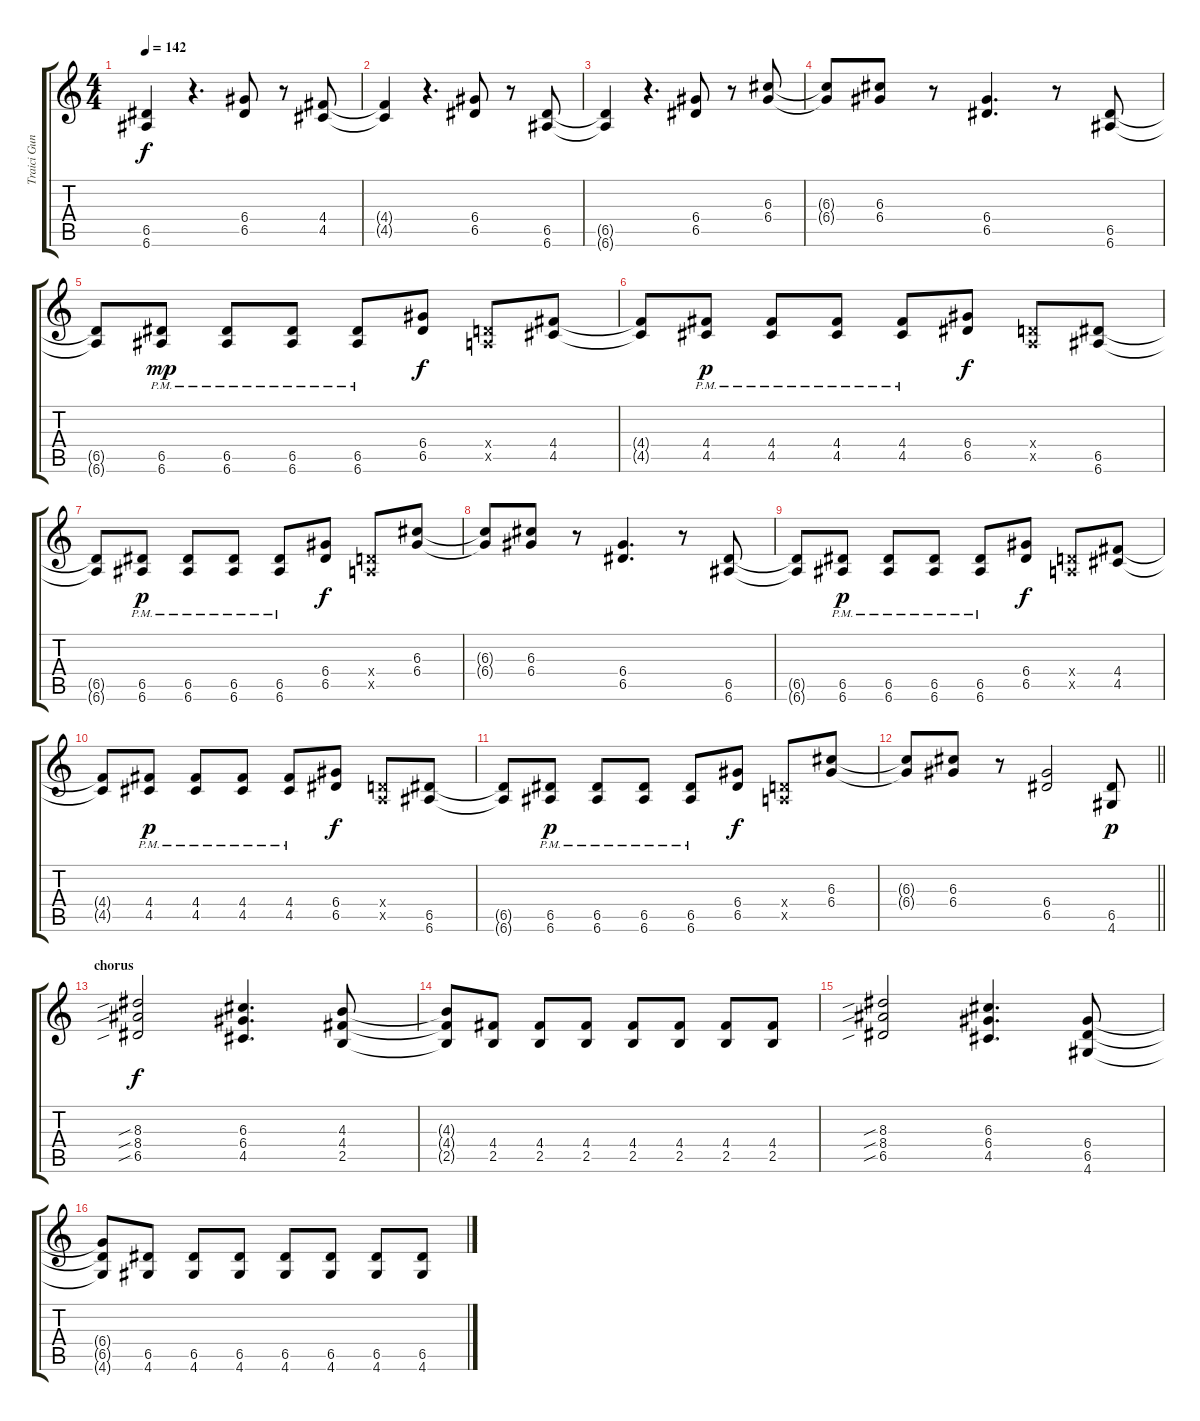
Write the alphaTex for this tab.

\track ("Traici Guns" "Traici Gun") {instrument overdrivenguitar}
\staff {score tabs}
\tuning (E4 B3 G3 D3 A2 E2) {hide}
\ts (4 4)
\tempo 142
\clef g2
\ks c
(6.5{t} 6.6{t}).4{dy f} r.4{d} (6.4 6.5).8 r.8 (4.4 4.5).8 |
(4.4{t} 4.5{t}).4 r.4{d} (6.4 6.5).8 r.8 (6.5 6.6).8 |
(6.5{t} 6.6{t}).4 r.4{d} (6.4 6.5).8 r.8 (6.3 6.4).8 |
(6.3{t} 6.4{t}).8 (6.3 6.4).8 r.8 (6.4 6.5).4{d} r.8 (6.5 6.6).8 |
(6.5{t} 6.6{t}).8 (6.5{pm} 6.6{pm}).8{dy mp} (6.5{pm} 6.6{pm}).8 (6.5{pm} 6.6{pm}).8 (6.5{pm} 6.6{pm}).8 (6.4 6.5).8{dy f} (0.4{x} 0.5{x}).8 (4.4 4.5).8 |
(4.4{t} 4.5{t}).8 (4.4{pm} 4.5{pm}).8{dy p} (4.4{pm} 4.5{pm}).8 (4.4{pm} 4.5{pm}).8 (4.4{pm} 4.5{pm}).8 (6.4 6.5).8{dy f} (0.4{x} 0.5{x}).8 (6.5 6.6).8 |
(6.5{t} 6.6{t}).8 (6.5{pm} 6.6{pm}).8{dy p} (6.5{pm} 6.6{pm}).8 (6.5{pm} 6.6{pm}).8 (6.5{pm} 6.6{pm}).8 (6.4 6.5).8{dy f} (0.4{x} 0.5{x}).8 (6.3 6.4).8 |
(6.3{t} 6.4{t}).8 (6.3 6.4).8 r.8 (6.4 6.5).4{d} r.8 (6.5 6.6).8 |
(6.5{t} 6.6{t}).8 (6.5{pm} 6.6{pm}).8{dy p} (6.5{pm} 6.6{pm}).8 (6.5{pm} 6.6{pm}).8 (6.5{pm} 6.6{pm}).8 (6.4 6.5).8{dy f} (0.4{x} 0.5{x}).8 (4.4 4.5).8 |
(4.4{t} 4.5{t}).8 (4.4{pm} 4.5{pm}).8{dy p} (4.4{pm} 4.5{pm}).8 (4.4{pm} 4.5{pm}).8 (4.4{pm} 4.5{pm}).8 (6.4 6.5).8{dy f} (0.4{x} 0.5{x}).8 (6.5 6.6).8 |
(6.5{t} 6.6{t}).8 (6.5{pm} 6.6{pm}).8{dy p} (6.5{pm} 6.6{pm}).8 (6.5{pm} 6.6{pm}).8 (6.5{pm} 6.6{pm}).8 (6.4 6.5).8{dy f} (0.4{x} 0.5{x}).8 (6.3 6.4).8 |
\barLineRight lightlight
(6.3{t} 6.4{t}).8 (6.3 6.4).8 r.8 (6.4 6.5).2 (6.5 4.6).8{dy p} |
\section ("" "chorus")
(8.3{sib} 8.4{sib} 6.5{sib}).2{dy f volume 11} (6.3 6.4 4.5).4{d} (4.3 4.4 2.5).8 |
(4.3{t} 4.4{t} 2.5{t}).8 (4.4 2.5).8 (4.4 2.5).8 (4.4 2.5).8 (4.4 2.5).8 (4.4 2.5).8 (4.4 2.5).8 (4.4 2.5).8 |
(8.3{sib} 8.4{sib} 6.5{sib}).2 (6.3 6.4 4.5).4{d} (6.4 6.5 4.6).8 |
(6.4{t} 6.5{t} 4.6{t}).8 (6.5 4.6).8 (6.5 4.6).8 (6.5 4.6).8 (6.5 4.6).8 (6.5 4.6).8 (6.5 4.6).8 (6.5 4.6).8
